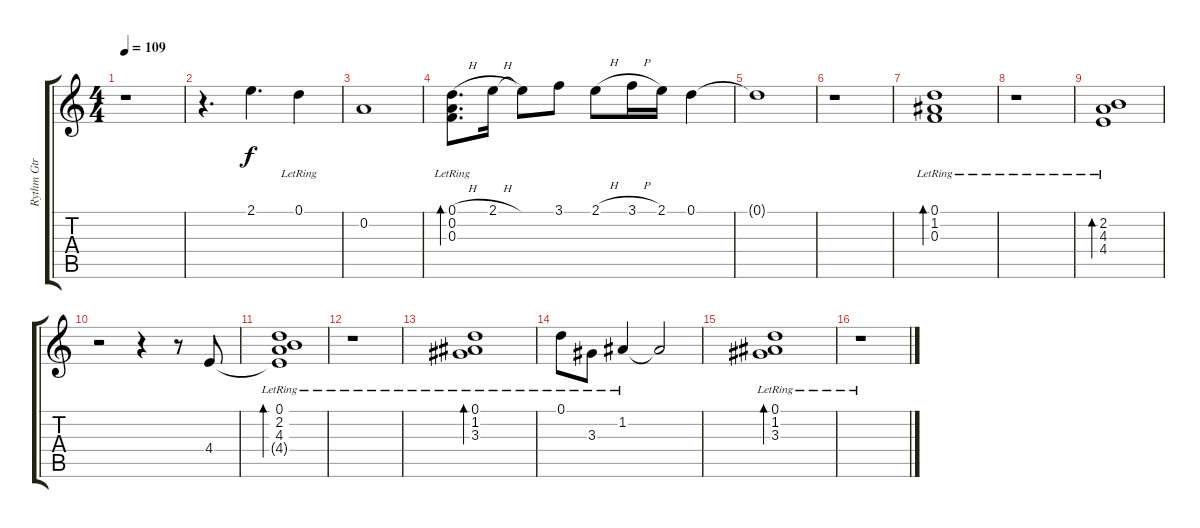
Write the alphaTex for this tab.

\track ("Rythm Gtr" "Rythm Gtr") {instrument electricguitarclean}
\staff {score tabs}
\tuning (D4 A3 F3 C3 G2 D2) {hide}
\ts (4 4)
\tempo 109
\clef g2
\ks c
r.1{dy mp} |
r.4{d} 2.1.4{d dy f} 0.1{lr}.4 |
0.2.1 |
(0.1{h} 0.2{lr} 0.3{lr}).8{d bd 240} 2.1{h}.16 2.1{t}.8 3.1.8 2.1{h}.8 3.1{h}.16 2.1.16 0.1.4 |
0.1{t}.1 |
r.1 |
(0.1{lr} 1.2{lr} 0.3{lr}).1{bd 120} |
r.1 |
(2.2{lr} 4.3{lr} 4.4).1{bd 240} |
r.2 r.4 r.8 4.4.8 |
(0.1{lr} 2.2{lr} 4.3{lr} 4.4{t}).1{bd 240} |
r.1 |
(0.1{lr} 1.2{lr} 3.3{lr}).1{bd 240} |
0.1{lr}.8 3.3{lr}.8 1.2{lr}.4 1.2{t}.2 |
(0.1{lr} 1.2{lr} 3.3{lr}).1{bd 240} |
r.1
